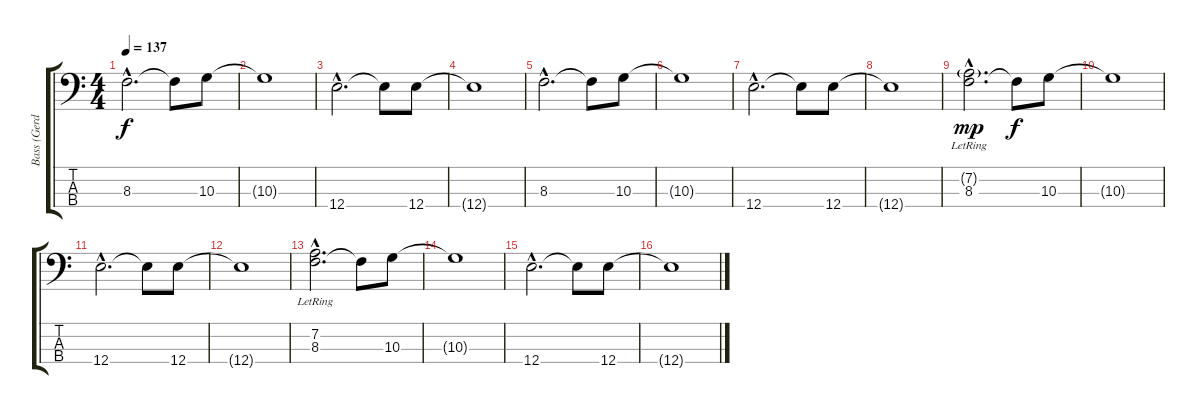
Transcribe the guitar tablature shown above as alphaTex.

\track ("Bass (Gerd)" "Bass (Gerd") {instrument electricbassfinger}
\staff {score tabs}
\tuning (G2 D2 A1 E1) {hide}
\ts (4 4)
\tempo 137
\clef f4
\ks c
8.3{hac}.2{d dy f} 8.3{t}.8 10.3.8 |
10.3{t}.1 |
12.4{hac}.2{d} 12.4{t}.8 12.4.8 |
12.4{t}.1 |
8.3{hac}.2{d} 8.3{t}.8 10.3.8 |
10.3{t}.1 |
12.4{hac}.2{d} 12.4{t}.8 12.4.8 |
12.4{t}.1 |
(7.2{g hac lr} 8.3{hac}).2{d dy mp} 8.3{t}.8{dy f} 10.3.8 |
10.3{t}.1 |
12.4{hac}.2{d} 12.4{t}.8 12.4.8 |
12.4{t}.1 |
(7.2{hac lr} 8.3{hac}).2{d} 8.3{t}.8 10.3.8 |
10.3{t}.1 |
12.4{hac}.2{d} 12.4{t}.8 12.4.8 |
12.4{t}.1
